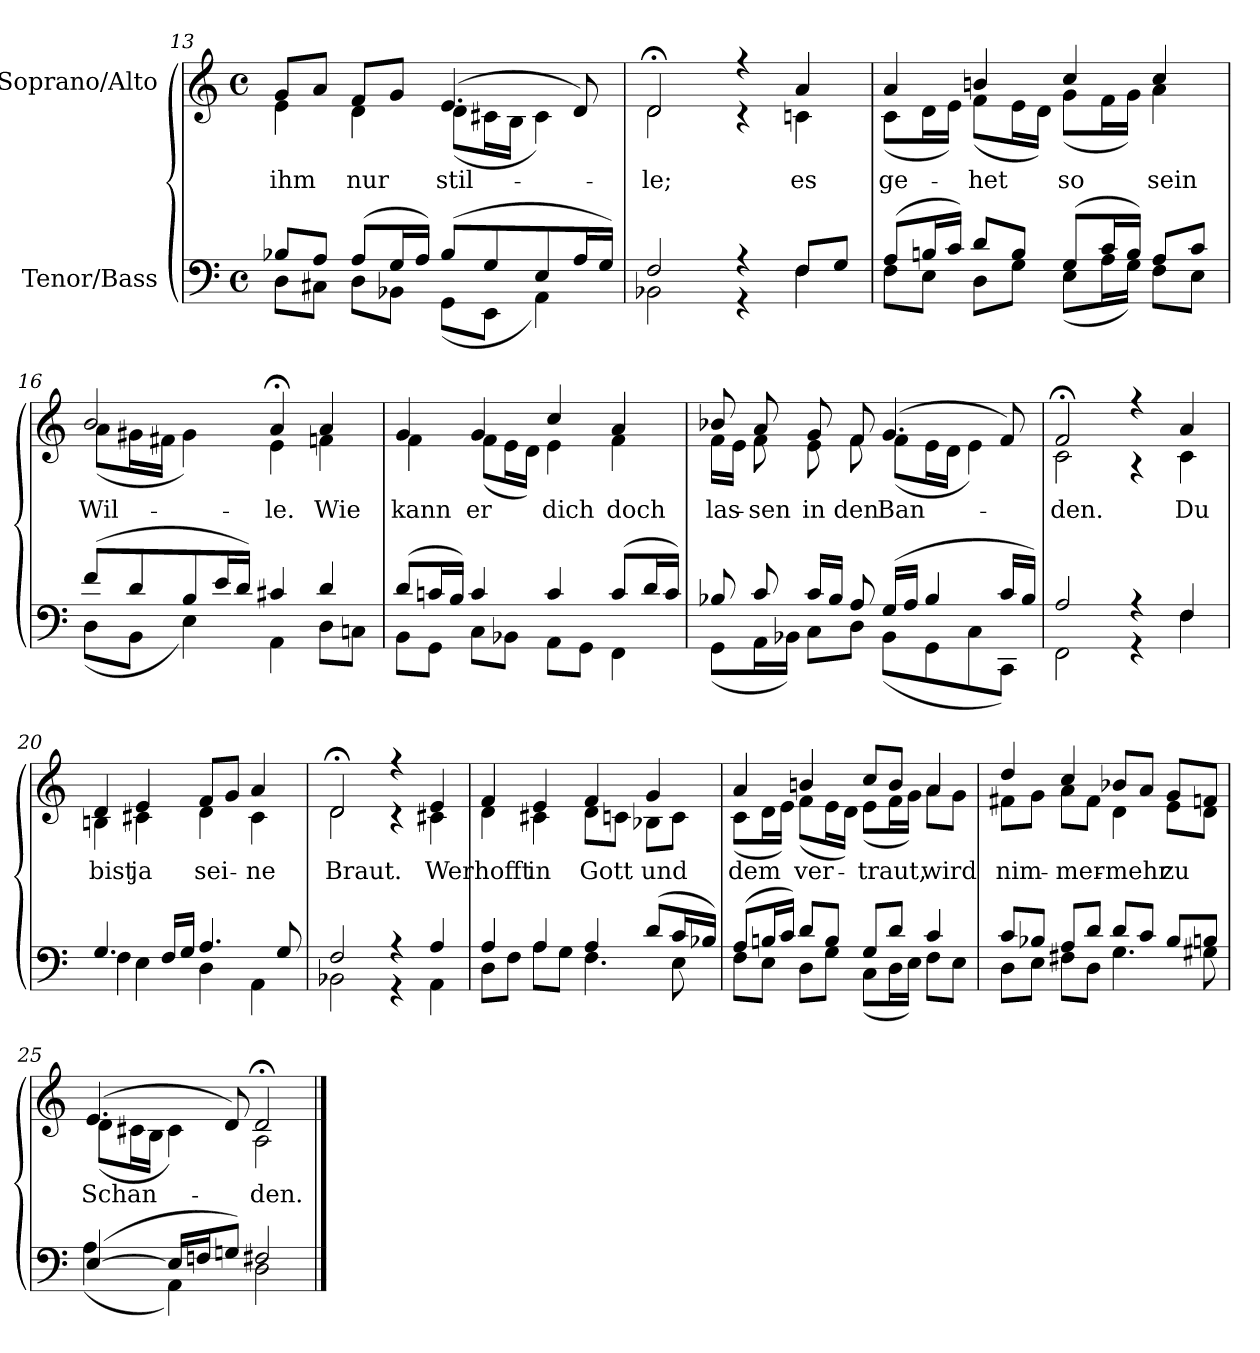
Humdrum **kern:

**kern	**kern	**text
*part2	*part1	*part1
*staff2	*staff1	*staff1
*I"Tenor/Bass	*I"Soprano/Alto	*
*clefF4	*clefG2	*
*k[]	*k[]	*
*M4/4	*M4/4	*
*met(c)	*met(c)	*
=13	=13	=13
*^	*	*
!	!	!	!LO:LY:b
*	*	*^	*
8B-X/L	8D\L	8g/L	4e\	ihm
8A/J	8C#X\J	8a/J	.	.
!	!	!	!	!LO:LY:b
(8A/L	8D\L	8f/L	4d\	nur
16G/L	8BB-X\J	8g/J	.	.
16A/JJ)	.	.	.	.
!	!	!	!	!LO:LY:b
(8B-/L	(8GG\L	(4.e/	(8d\L	stil-
8G/	8EE\J	.	16c#X\L	.
.	.	.	16B\JJ	.
8E/	4AA\)	.	4c#\)	.
16A/L	.	8d/)	.	.
16G/JJ)	.	.	.	.
!!LO:LB:g=z	!!
=14	=14	=14	=14	=14
!	!	!	!	!LO:LY:b
2F/	2BB-X\	2d;</	2d\	-le;
4r	4r	4r	4r	.
!	!	!	!	!LO:LY:b
8F/L	4F\	4a/	4cn\	es
8G/J	.	.	.	.
=15	=15	=15	=15	=15
!	!	!	!	!LO:LY:b
(8A/L	8F\L	4a/	(8c\L	ge-
16Bn/L	8E\J	.	16d\L	.
16c/JJ)	.	.	16e\JJ)	.
!	!	!	!	!LO:LY:b
8d/L	8D\L	4bn/	(8f\L	-het
8B/J	8G\J	.	16e\L	.
.	.	.	16d\JJ)	.
!	!	!	!	!LO:LY:b
(8G/L	(8E\L	4cc/	(8g\L	so
16c/L	16A\L	.	16f\L	.
16B/JJ)	16G\JJ)	.	16g\JJ)	.
!	!	!	!	!LO:LY:b
8A/L	8F\L	4cc/	4a\	sein
8c/J	8E\J	.	.	.
=16	=16	=16	=16	=16
!	!	!	!	!LO:LY:b
(8f/L	(8D\L	2b/	(8a\L	Wil-
8d/	8BB\J	.	16g#X\L	.
.	.	.	16f#X\JJ	.
8B/	4E\)	.	4g#\)	.
16e/L	.	.	.	.
16d/JJ)	.	.	.	.
!	!	!	!	!LO:LY:b
4c#X/	4AA\	4a;</	4e\	-le.
!	!	!	!	!LO:LY:b
4d/	8D\L	4a/	4fn\	Wie
.	8Cn\J	.	.	.
=17	=17	=17	=17	=17
!	!	!	!	!LO:LY:b
(8d/L	8BB\L	4g/	4f\	kann
16cn/L	8GG\J	.	.	.
16B/JJ)	.	.	.	.
!	!	!	!	!LO:LY:b
4c/	8C\L	4g/	(8f\L	er
.	8BB-X\J	.	16e\L	.
.	.	.	16d\JJ)	.
!	!	!	!	!LO:LY:b
4c/	8AA\L	4cc/	4e\	dich
.	8GG\J	.	.	.
!	!	!	!	!LO:LY:b
(8c/L	4FF\	4a/	4f\	doch
16d/L	.	.	.	.
16c/JJ)	.	.	.	.
!!LO:PB:g=z	!!
=18	=18	=18	=18	=18
!	!	!	!	!LO:LY:b
8B-X/	(8GG\L	8b-X/	16f\LL	las-
.	.	.	16e\JJ	.
!	!	!	!	!LO:LY:b
8c/	16AA\L	8a/	8f\	-sen
.	16BB-X\JJ)	.	.	.
!	!	!	!	!LO:LY:b
16c/LL	8C\L	8g/	8e\	in
16B-/JJ	.	.	.	.
!	!	!	!	!LO:LY:b
8A/	8D\J	8f/	8f\	den
!	!	!	!	!LO:LY:b
(16G/LL	(8BB-\L	(4.g/	(8f\L	Ban-
16A/JJ	.	.	.	.
4B-/	8GG\	.	16e\L	.
.	.	.	16d\JJ	.
.	8C\	.	4e\)	.
16c/LL	8CC\J)	8f/)	.	.
16B-/JJ)	.	.	.	.
=19	=19	=19	=19	=19
!	!	!	!	!LO:LY:b
2A/	2FF\	2f;</	2c\	-den.
4r	4r	4r	4r	.
!	!	!	!	!LO:LY:b
4F/	4F\	4a/	4c\	Du
=20	=20	=20	=20	=20
!	!	!	!	!LO:LY:b
4.G/	4F\	4d/	4Bn\	bist
!	!	!	!	!LO:LY:b
.	4E\	4e/	4c#X\	ja
16F/LL	.	.	.	.
16G/JJ	.	.	.	.
!	!	!	!	!LO:LY:b
4.A/	4D\	8f/L	4d\	sei-
.	.	8g/J	.	.
!	!	!	!	!LO:LY:b
.	4AA\	4a/	4c#\	-ne
8G/	.	.	.	.
=21	=21	=21	=21	=21
!	!	!	!	!LO:LY:b
2F/	2BB-X\	2d;</	2d\	Braut.
4r	4r	4r	4r	.
!	!	!	!	!LO:LY:b
4A/	4AA\	4e/	4c#X\	Wer
=22	=22	=22	=22	=22
!	!	!	!	!LO:LY:b
4A/	8D\L	4f/	4d\	hofft
.	8F\J	.	.	.
!	!	!	!	!LO:LY:b
4A/	8A\L	4e/	4c#X\	in
.	8G\J	.	.	.
!	!	!	!	!LO:LY:b
4A/	4.F\	4f/	8d\L	Gott
.	.	.	8cn\J	.
!	!	!	!	!LO:LY:b
(8d/L	.	4g/	8B-X\L	und
16c/L	8E\	.	8c\J	.
16B-X/JJ)	.	.	.	.
!!LO:LB:g=z	!!
=23	=23	=23	=23	=23
!	!	!	!	!LO:LY:b
(8A/L	8F\L	4a/	(8c\L	dem
16Bn/L	8E\J	.	16d\L	.
16c/JJ)	.	.	16e\JJ)	.
!	!	!	!	!LO:LY:b
8d/L	8D\L	4bn/	(8f\L	ver-
8B/J	8G\J	.	16e\L	.
.	.	.	16d\JJ)	.
!	!	!	!	!LO:LY:b
8G/L	(8C\L	8cc/L	(8e\L	-traut,
8d/J	16D\L	8b/J	16f\L	.
.	16E\JJ)	.	16g\JJ)	.
!	!	!	!	!LO:LY:b
4c/	8F\L	4a/	8a\L	wird
.	8E\J	.	8g\J	.
=24	=24	=24	=24	=24
!	!	!	!	!LO:LY:b
8c/L	8D\L	4dd/	8f#X\L	nim-
8B-X/J	8E\J	.	8g\J	.
!	!	!	!	!LO:LY:b
8A/L	8F#X\L	4cc/	8a\L	-mer-
8d/J	8D\J	.	8f#\J	.
!	!	!	!	!LO:LY:b
8d/L	4.G\	8b-X/L	4d\	-mehr
8c/J	.	8a/J	.	.
!	!	!	!	!LO:LY:b
8B-/L	.	8g/L	8e\L	zu
8Bn/J	8G#X\	8fn/J	8d\J	.
=25	=25	=25	=25	=25
!	!	!	!	!LO:LY:b
([4E/	(4A\	(4.e/	(8d\L	Schan-
.	.	.	16c#X\L	.
.	.	.	16B\JJ	.
16E/LL]	4AA\)	.	4c#\)	.
16Fn/J	.	.	.	.
8Gn/J)	.	8d/)	.	.
!	!	!	!	!LO:LY:b
2F#X/	2D\	2d;</	2A\	-den.
*v	*v	*	*	*
*	*v	*v	*
==	==	==
*-	*-	*-
